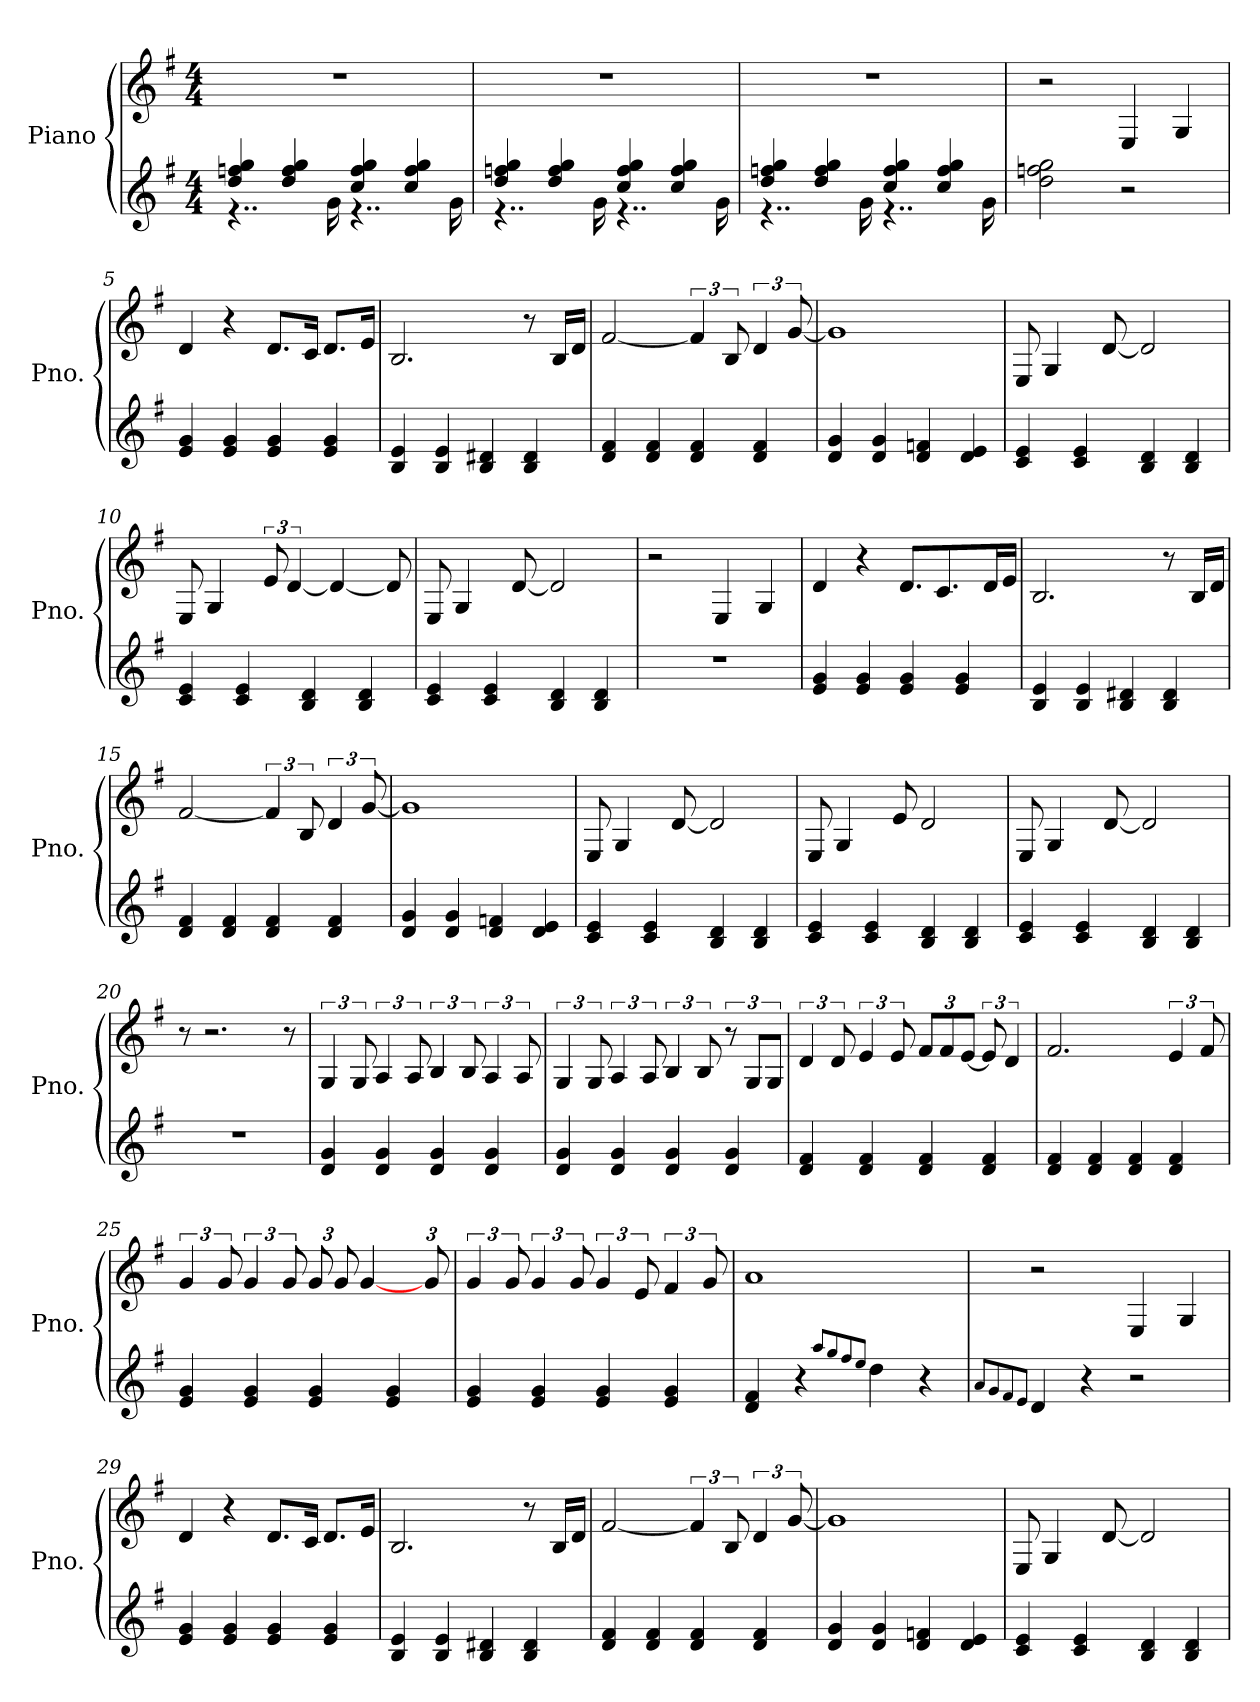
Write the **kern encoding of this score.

**kern	**kern
*part2	*part1
*staff2	*staff1
*I"Piano	*I"Piano
*I'Pno.	*I'Pno.
*clefG2	*clefG2
*k[f#]	*k[f#]
*M4/4	*M4/4
*MM90	*MM90
=1	=1
*^	*
4dd/ 4ffn/ 4gg/	4..r	1r
4dd/ 4ff/ 4gg/	.	.
.	16g\	.
4cc/ 4ff/ 4gg/	4..r	.
4cc/ 4ff/ 4gg/	.	.
.	16g\	.
=2	=2	=2
4dd/ 4ffn/ 4gg/	4..r	1r
4dd/ 4ff/ 4gg/	.	.
.	16g\	.
4cc/ 4ff/ 4gg/	4..r	.
4cc/ 4ff/ 4gg/	.	.
.	16g\	.
=3	=3	=3
4dd/ 4ffn/ 4gg/	4..r	1r
4dd/ 4ff/ 4gg/	.	.
.	16g\	.
4cc/ 4ff/ 4gg/	4..r	.
4cc/ 4ff/ 4gg/	.	.
.	16g\	.
*v	*v	*
=4	=4
2dd\ 2ffn\ 2gg\	2r
2r	4E/
.	4G/
!!LO:LB:g=z
=5	=5
4e/ 4g/	4d/
4e/ 4g/	4r
4e/ 4g/	8.d/L
.	16c/Jk
4e/ 4g/	8.d/L
.	16e/Jk
=6	=6
4B/ 4e/	2.B/
4B/ 4e/	.
4B/ 4d#X/	.
4B/ 4d#/	8r
.	16B/LL
.	16d/JJ
=7	=7
4d/ 4f#/	[2f#/
4d/ 4f#/	.
4d/ 4f#/	6f#/]
.	12B/
4d/ 4f#/	6d/
.	[12g/
=8	=8
4d/ 4g/	1g]
4d/ 4g/	.
4d/ 4fn/	.
4d/ 4e/	.
=9	=9
*	*MM90
4c/ 4e/	8E/
.	4G/
4c/ 4e/	.
.	[8d/
4B/ 4d/	2d/]
4B/ 4d/	.
!!LO:LB:g=z
=10	=10
4c/ 4e/	8E/
.	4G/
4c/ 4e/	.
.	12e/
.	[6d/
4B/ 4d/	.
.	4d/_
4B/ 4d/	.
.	8d/]
=11	=11
4c/ 4e/	8E/
.	4G/
4c/ 4e/	.
.	[8d/
4B/ 4d/	2d/]
4B/ 4d/	.
=12	=12
1r	2r
.	4E/
.	4G/
=13	=13
*	*MM90
4e/ 4g/	4d/
4e/ 4g/	4r
4e/ 4g/	8.d/L
.	8.c/
4e/ 4g/	.
.	16d/L
.	16e/JJ
=14	=14
4B/ 4e/	2.B/
4B/ 4e/	.
4B/ 4d#X/	.
4B/ 4d#/	8r
.	16B/LL
.	16d/JJ
!!LO:LB:g=z
=15	=15
4d/ 4f#/	[2f#/
4d/ 4f#/	.
4d/ 4f#/	6f#/]
.	12B/
4d/ 4f#/	6d/
.	[12g/
=16	=16
*	*MM90
4d/ 4g/	1g]
4d/ 4g/	.
4d/ 4fn/	.
4d/ 4e/	.
=17	=17
4c/ 4e/	8E/
.	4G/
4c/ 4e/	.
.	[8d/
4B/ 4d/	2d/]
4B/ 4d/	.
=18	=18
4c/ 4e/	8E/
.	4G/
4c/ 4e/	.
.	8e/
4B/ 4d/	2d/
4B/ 4d/	.
=19	=19
4c/ 4e/	8E/
.	4G/
4c/ 4e/	.
.	[8d/
4B/ 4d/	2d/]
4B/ 4d/	.
=20	=20
1r	8r
.	2.r
.	8r
!!LO:LB:g=z
=21	=21
4d/ 4g/	6G/
.	12G/
4d/ 4g/	6A/
.	12A/
4d/ 4g/	6B/
.	12B/
4d/ 4g/	6A/
.	12A/
=22	=22
4d/ 4g/	6G/
.	12G/
4d/ 4g/	6A/
.	12A/
4d/ 4g/	6B/
.	12B/
4d/ 4g/	12r
.	12G/L
.	12G/J
=23	=23
4d/ 4f#/	6d/
.	12d/
4d/ 4f#/	6e/
.	12e/
*	*Xbrackettup
4d/ 4f#/	12f#/L
.	12f#/
.	[12e/J
*	*brackettup
4d/ 4f#/	12e/]
.	6d/
!!LO:PB:g=z
=24	=24
4d/ 4f#/	2.f#/
4d/ 4f#/	.
4d/ 4f#/	.
4d/ 4f#/	6e/
.	12f#/
=25	=25
4e/ 4g/	6g/
.	12g/
4e/ 4g/	6g/
.	12g/
*	*Xbrackettup
4e/ 4g/	12g/L
.	12g/
.	[4g/
4e/ 4g/	.
.	12g/
=26	=26
*	*brackettup
4e/ 4g/	6g/
.	12g/
4e/ 4g/	6g/
.	12g/
4e/ 4g/	6g/
.	12e/
4e/ 4g/	6f#/
.	12g/
=27	=27
4d/ 4f#/	1a
4r	.
8qaa/L	.
8qgg/	.
8qff#/	.
8qee/J	.
4dd\	.
4r	.
=28	=28
8qa/L	.
8qg/	.
8qf#/	.
8qe/J	.
4d/	2r
4r	.
2r	4E/
.	4G/
!!LO:LB:g=z
=29	=29
4e/ 4g/	4d/
4e/ 4g/	4r
4e/ 4g/	8.d/L
.	16c/Jk
4e/ 4g/	8.d/L
.	16e/Jk
=30	=30
4B/ 4e/	2.B/
4B/ 4e/	.
4B/ 4d#X/	.
4B/ 4d#/	8r
.	16B/LL
.	16d/JJ
=31	=31
4d/ 4f#/	[2f#/
4d/ 4f#/	.
4d/ 4f#/	6f#/]
.	12B/
4d/ 4f#/	6d/
.	[12g/
=32	=32
4d/ 4g/	1g]
4d/ 4g/	.
4d/ 4fn/	.
4d/ 4e/	.
=33	=33
4c/ 4e/	8E/
.	4G/
4c/ 4e/	.
.	[8d/
4B/ 4d/	2d/]
4B/ 4d/	.
=	=
*-	*-
